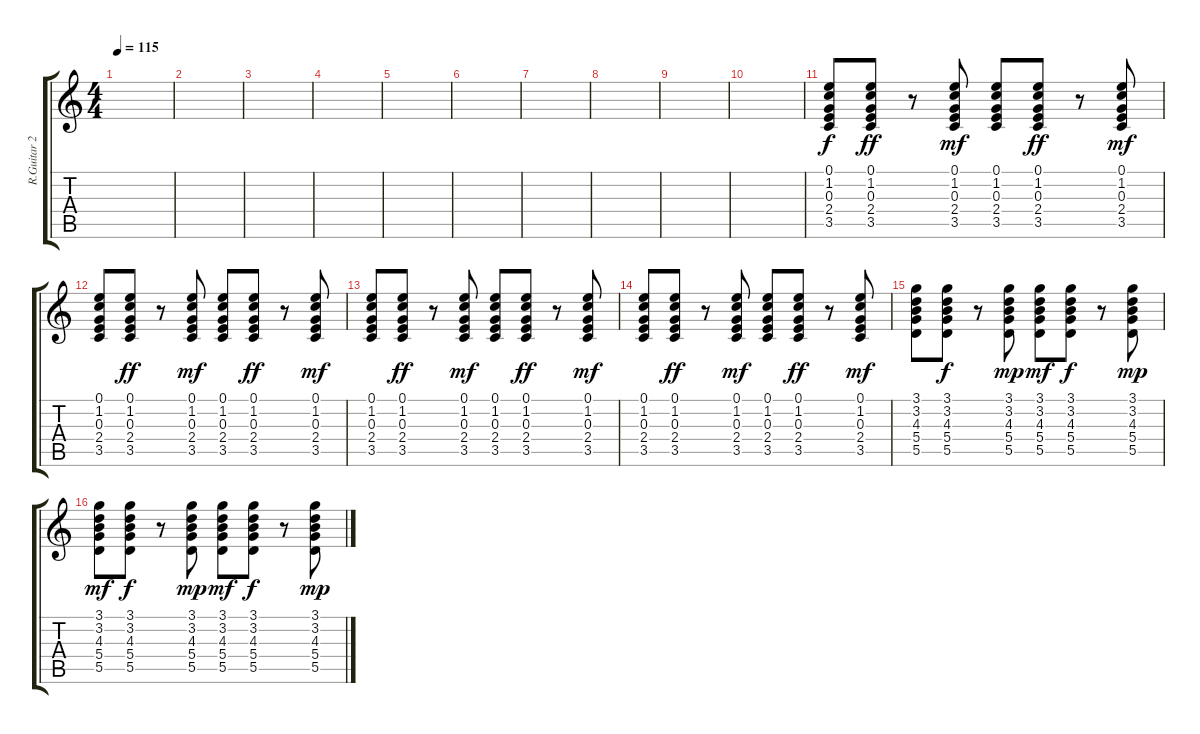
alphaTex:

\track ("R.Guitar 2" "R.Guitar 2") {instrument electricguitarclean}
\staff {score tabs}
\tuning (E4 B3 G3 D3 A2 E2) {hide}
\ts (4 4)
\tempo 115
\clef g2
\ks c
|
|
|
|
|
|
|
|
|
|
(0.1 1.2 0.3 2.4 3.5).8 (0.1 1.2 0.3 2.4 3.5).8{dy ff} r.8 (0.1 1.2 0.3 2.4 3.5).8{dy mf} (0.1 1.2 0.3 2.4 3.5).8 (0.1 1.2 0.3 2.4 3.5).8{dy ff} r.8 (0.1 1.2 0.3 2.4 3.5).8{dy mf} |
(0.1 1.2 0.3 2.4 3.5).8 (0.1 1.2 0.3 2.4 3.5).8{dy ff} r.8 (0.1 1.2 0.3 2.4 3.5).8{dy mf} (0.1 1.2 0.3 2.4 3.5).8 (0.1 1.2 0.3 2.4 3.5).8{dy ff} r.8 (0.1 1.2 0.3 2.4 3.5).8{dy mf} |
(0.1 1.2 0.3 2.4 3.5).8 (0.1 1.2 0.3 2.4 3.5).8{dy ff} r.8 (0.1 1.2 0.3 2.4 3.5).8{dy mf} (0.1 1.2 0.3 2.4 3.5).8 (0.1 1.2 0.3 2.4 3.5).8{dy ff} r.8 (0.1 1.2 0.3 2.4 3.5).8{dy mf} |
(0.1 1.2 0.3 2.4 3.5).8 (0.1 1.2 0.3 2.4 3.5).8{dy ff} r.8 (0.1 1.2 0.3 2.4 3.5).8{dy mf} (0.1 1.2 0.3 2.4 3.5).8 (0.1 1.2 0.3 2.4 3.5).8{dy ff} r.8 (0.1 1.2 0.3 2.4 3.5).8{dy mf} |
(3.1 3.2 4.3 5.4 5.5).8 (3.1 3.2 4.3 5.4 5.5).8{dy f} r.8 (3.1 3.2 4.3 5.4 5.5).8{dy mp} (3.1 3.2 4.3 5.4 5.5).8{dy mf} (3.1 3.2 4.3 5.4 5.5).8{dy f} r.8 (3.1 3.2 4.3 5.4 5.5).8{dy mp} |
(3.1 3.2 4.3 5.4 5.5).8{dy mf} (3.1 3.2 4.3 5.4 5.5).8{dy f} r.8 (3.1 3.2 4.3 5.4 5.5).8{dy mp} (3.1 3.2 4.3 5.4 5.5).8{dy mf} (3.1 3.2 4.3 5.4 5.5).8{dy f} r.8 (3.1 3.2 4.3 5.4 5.5).8{dy mp}
